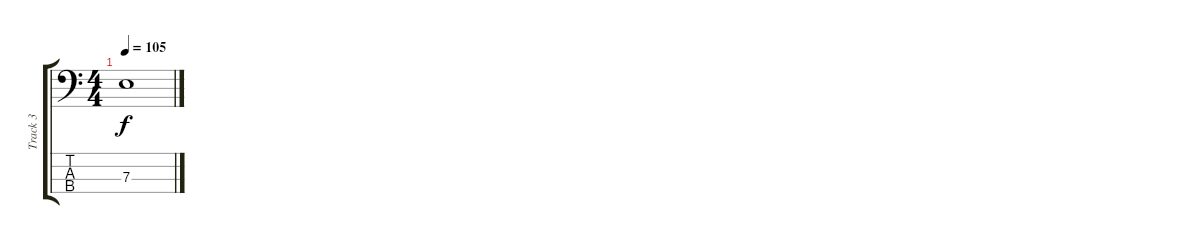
\track ("Track 3" "Track 3") {instrument electricbassfinger}
\staff {score tabs}
\tuning (G2 D2 A1 E1) {hide}
\ts (4 4)
\tempo 105
\clef f4
\ks c
7.3.1{dy f}
